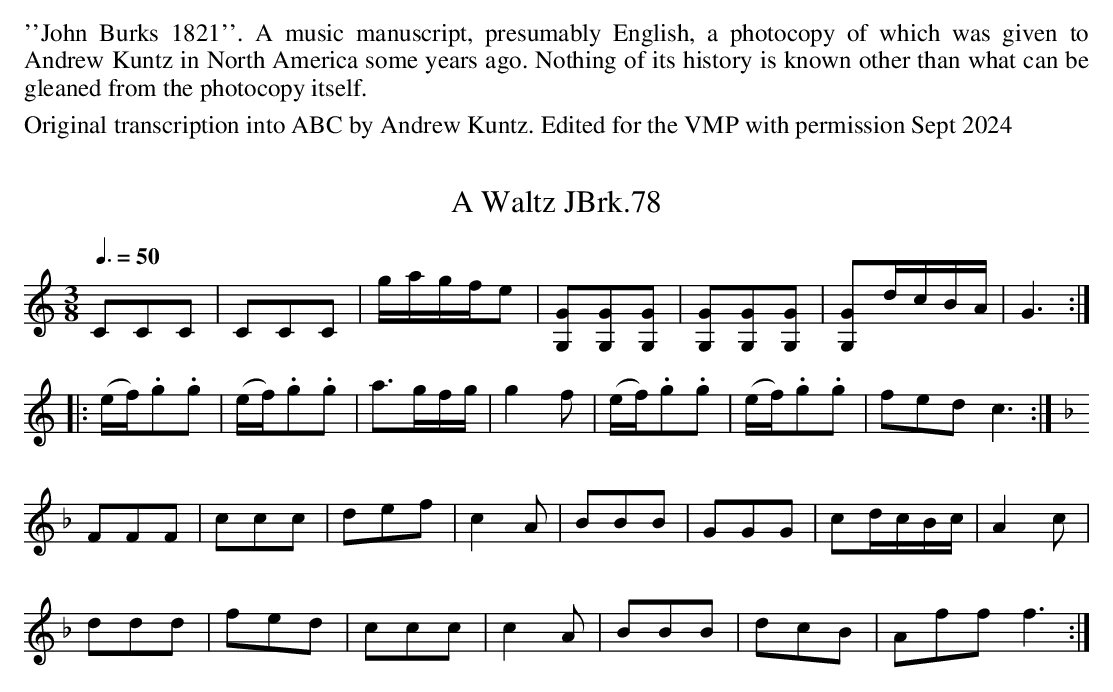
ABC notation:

X:1
T:Waltz JBrk.78, A
Q:3/8=50
M:3/8
L:1/8
K:C
CCC|CCC|g/a/g/f/e|[G,G][G,G][G,G] |[G,G][G,G][G,G]|[G,G]d/c/B/A/|G3:|
|:(e/f/).g.g|(e/f/).g.g|a>gf/g/|g2f|(e/f/).g.g|(e/f/).g.g|fed c3:|
K:F
FFF|ccc|def|c2A|BBB|GGG|cd/c/B/c/|A2c|
ddd|fed|ccc|c2A|BBB|dcB|Aff f3:|
